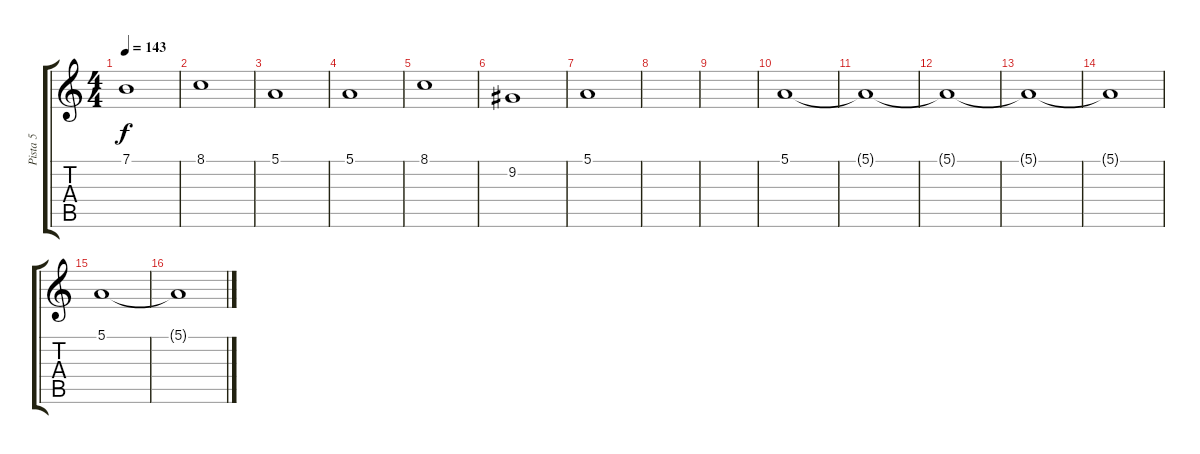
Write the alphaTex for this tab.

\track ("Pista 5" "Pista 5") {instrument fx7echoes}
\staff {score tabs}
\tuning (E4 B3 G3 D3 A2 E2) {hide}
\ts (4 4)
\tempo 143
\clef g2
\ks c
7.1.1{dy f} |
8.1.1 |
5.1.1 |
5.1.1 |
8.1.1 |
9.2.1 |
5.1.1 |
|
|
5.1.1 |
5.1{t}.1 |
5.1{t}.1 |
5.1{t}.1 |
5.1{t}.1 |
5.1.1 |
5.1{t}.1
